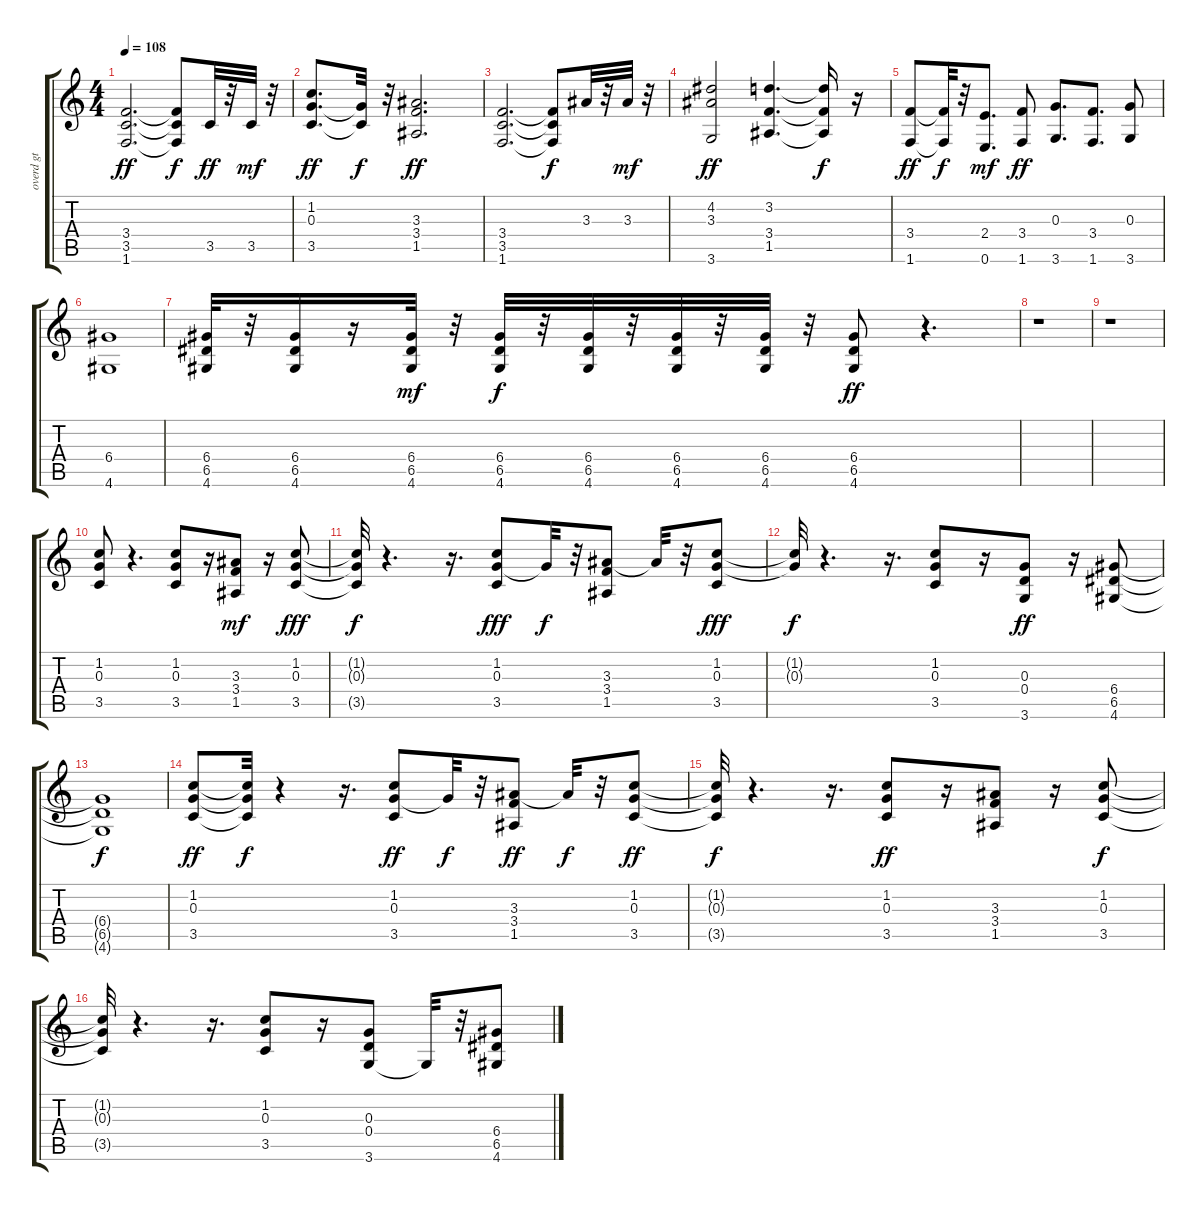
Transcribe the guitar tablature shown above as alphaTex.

\track ("overd gt" "overd gt") {instrument overdrivenguitar}
\staff {score tabs}
\tuning (E4 B3 G3 D3 A2 E2) {hide}
\ts (4 4)
\tempo 108
\clef g2
\ks c
(3.4 3.5 1.6).2{d dy ff} (3.4{t} 3.5{t} 1.6{t}).8{dy f} 3.5.32{dy ff} r.32 3.5.32{dy mf} r.32 |
(1.2 0.3 3.5).8{d dy ff} (0.3{t} 3.5{t}).32{dy f} r.32 (3.3 3.4 1.5).2{d dy ff} |
(3.4 3.5 1.6).2{d} (3.4{t} 3.5{t} 1.6{t}).8{dy f} 3.3.32 r.32 3.3.32{dy mf} r.32 |
(4.2 3.3 3.6).2{dy ff} (3.2 3.4 1.5).4{d} (3.2{t} 3.4{t} 1.5{t}).16{dy f} r.16 |
(3.4 1.6).8{dy ff} (3.4{t} 1.6{t}).32{dy f} r.32 (2.4 0.6).8{d dy mf} (3.4 1.6).8{dy ff} (0.3 3.6).8{d} (3.4 1.6).8{d} (0.3 3.6).8 |
(6.4 4.6).1 |
(6.4 6.5 4.6).32 r.32 (6.4 6.5 4.6).16 r.16 (6.4 6.5 4.6).32{dy mf} r.32 (6.4 6.5 4.6).32{dy f} r.32 (6.4 6.5 4.6).32 r.32 (6.4 6.5 4.6).32 r.32 (6.4 6.5 4.6).32 r.32 (6.4 6.5 4.6).8{dy ff} r.4{d} |
r.1 |
r.1 |
(1.2 0.3 3.5).8 r.4{d} (1.2 0.3 3.5).8 r.16 (3.3 3.4 1.5).8{dy mf} r.16 (1.2 0.3 3.5).8{dy fff} |
(1.2{t} 0.3{t} 3.5{t}).32{dy f} r.4{d} r.16{d} (1.2 0.3 3.5).8{dy fff} 0.3{t}.32{dy f} r.32 (3.3 3.4 1.5).8 3.3{t}.32 r.32 (1.2 0.3 3.5).8{dy fff} |
(1.2{t} 0.3{t}).32{dy f} r.4{d} r.16{d} (1.2 0.3 3.5).8 r.16 (0.3 0.4 3.6).8{dy ff} r.16 (6.4 6.5 4.6).8 |
(6.4{t} 6.5{t} 4.6{t}).1{dy f} |
(1.2 0.3 3.5).8{dy ff} (1.2{t} 0.3{t} 3.5{t}).32{dy f} r.4 r.16{d} (1.2 0.3 3.5).8{dy ff} 0.3{t}.32{dy f} r.32 (3.3 3.4 1.5).8{dy ff} 3.3{t}.32{dy f} r.32 (1.2 0.3 3.5).8{dy ff} |
(1.2{t} 0.3{t} 3.5{t}).32{dy f} r.4{d} r.16{d} (1.2 0.3 3.5).8{dy ff} r.16 (3.3 3.4 1.5).8 r.16 (1.2 0.3 3.5).8{dy f} |
(1.2{t} 0.3{t} 3.5{t}).32 r.4{d} r.16{d} (1.2 0.3 3.5).8 r.16 (0.3 0.4 3.6).8 3.6{t}.32 r.32 (6.4 6.5 4.6).8
